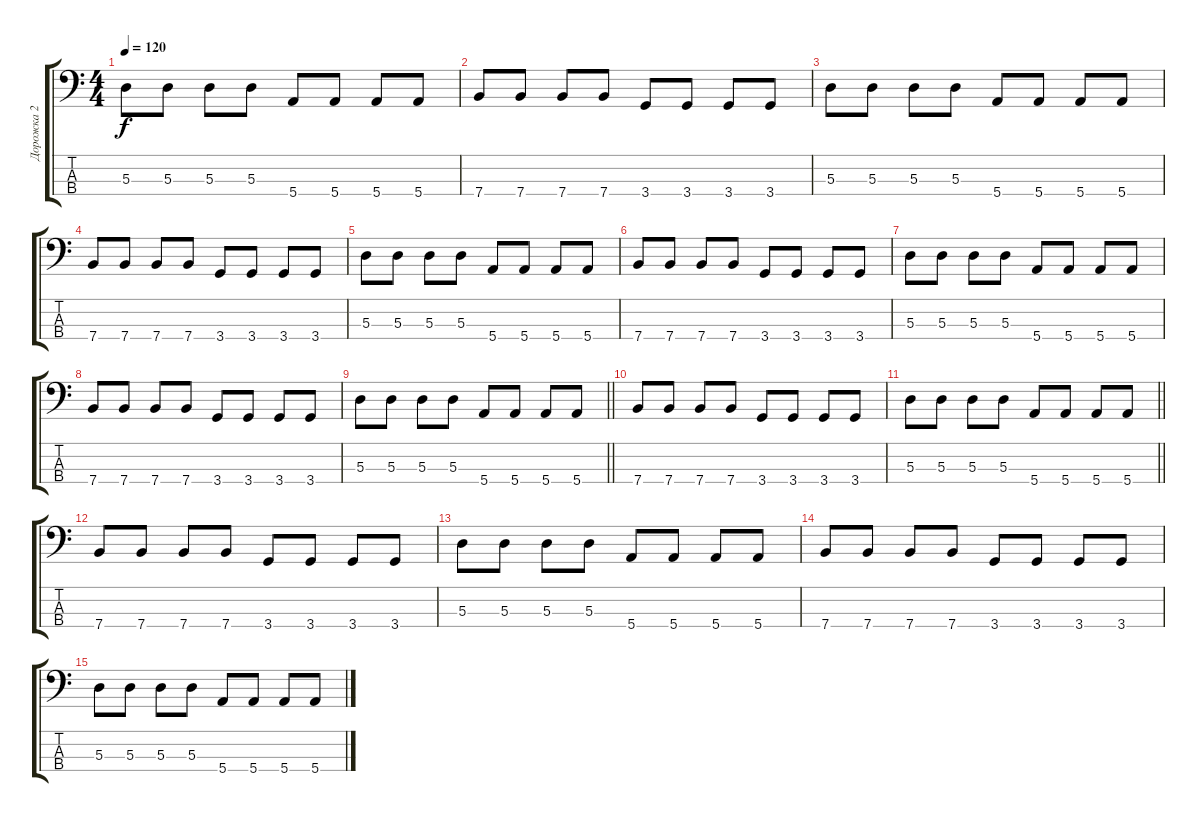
\track ("Дорожка 2" "Дорожка 2") {instrument electricbassfinger}
\staff {score tabs}
\tuning (G2 D2 A1 E1) {hide}
\ts (4 4)
\tempo 120
\clef f4
\ks c
5.3.8{dy f} 5.3.8 5.3.8 5.3.8 5.4.8 5.4.8 5.4.8 5.4.8 |
7.4.8 7.4.8 7.4.8 7.4.8 3.4.8 3.4.8 3.4.8 3.4.8 |
5.3.8 5.3.8 5.3.8 5.3.8 5.4.8 5.4.8 5.4.8 5.4.8 |
7.4.8 7.4.8 7.4.8 7.4.8 3.4.8 3.4.8 3.4.8 3.4.8 |
5.3.8 5.3.8 5.3.8 5.3.8 5.4.8 5.4.8 5.4.8 5.4.8 |
7.4.8 7.4.8 7.4.8 7.4.8 3.4.8 3.4.8 3.4.8 3.4.8 |
5.3.8 5.3.8 5.3.8 5.3.8 5.4.8 5.4.8 5.4.8 5.4.8 |
7.4.8 7.4.8 7.4.8 7.4.8 3.4.8 3.4.8 3.4.8 3.4.8 |
\barLineRight lightlight
5.3.8 5.3.8 5.3.8 5.3.8 5.4.8 5.4.8 5.4.8 5.4.8 |
7.4.8{volume 8} 7.4.8 7.4.8 7.4.8 3.4.8 3.4.8 3.4.8 3.4.8 |
\barLineRight lightlight
5.3.8 5.3.8 5.3.8 5.3.8 5.4.8 5.4.8 5.4.8 5.4.8 |
7.4.8 7.4.8 7.4.8 7.4.8 3.4.8 3.4.8 3.4.8 3.4.8 |
5.3.8 5.3.8 5.3.8 5.3.8 5.4.8 5.4.8 5.4.8 5.4.8 |
7.4.8 7.4.8 7.4.8 7.4.8 3.4.8 3.4.8 3.4.8 3.4.8 |
5.3.8 5.3.8 5.3.8 5.3.8 5.4.8 5.4.8 5.4.8 5.4.8
